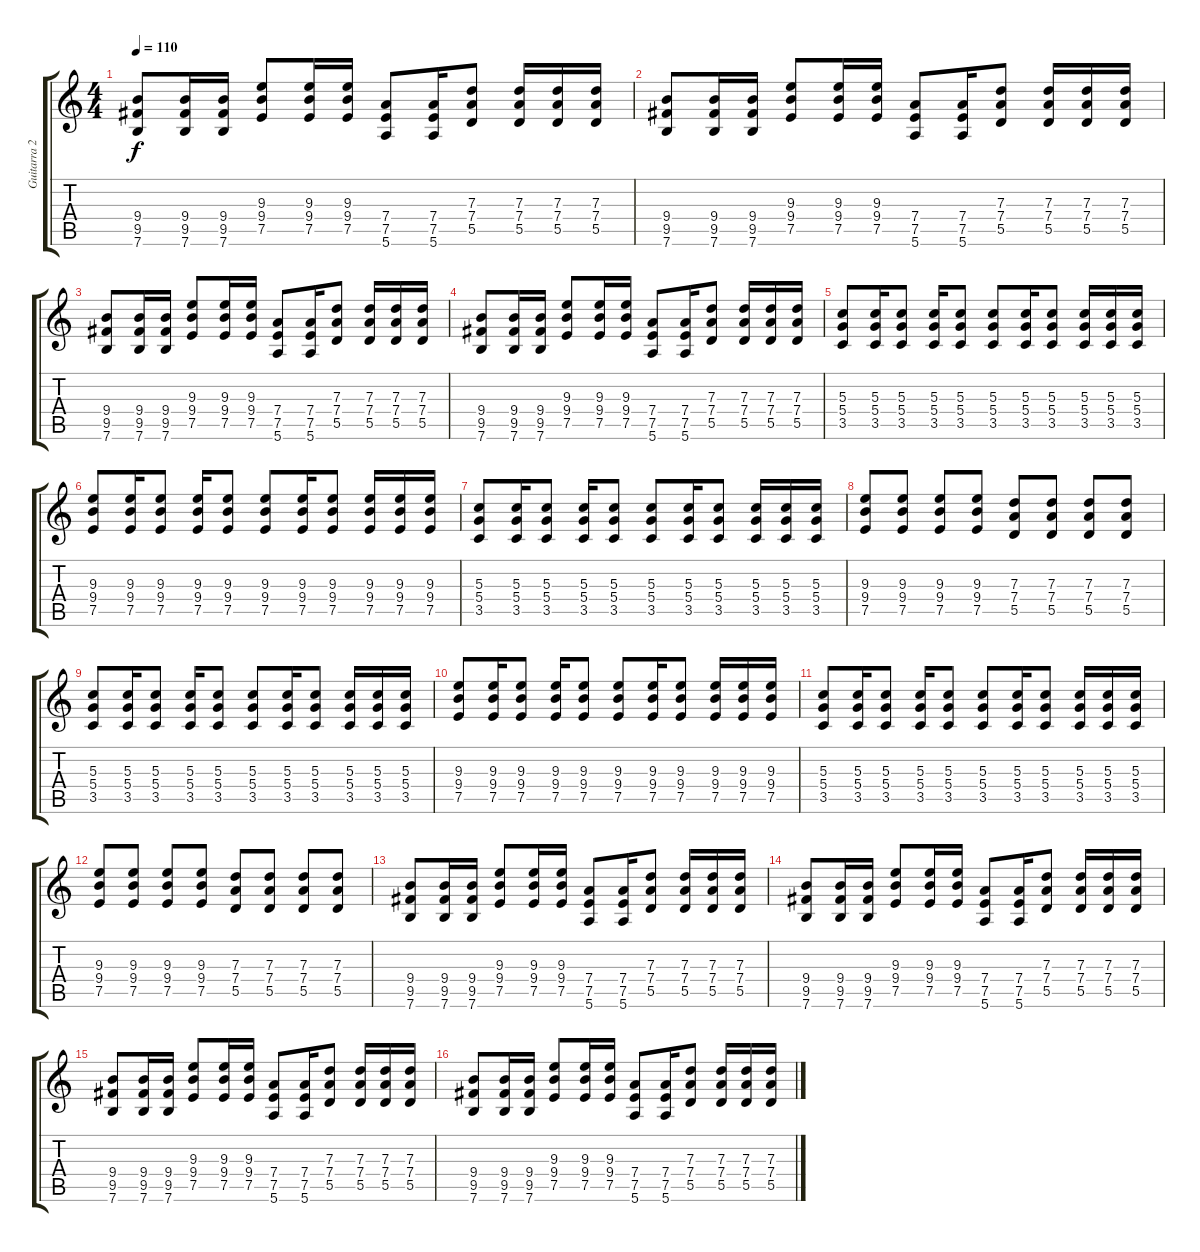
\track ("Guitarra 2" "Guitarra 2") {instrument overdrivenguitar}
\staff {score tabs}
\tuning (E4 B3 G3 D3 A2 E2) {hide}
\ts (4 4)
\tempo 110
\clef g2
\ks c
(9.4 9.5 7.6).8{dy f} (9.4 9.5 7.6).16 (9.4 9.5 7.6).16 (9.3 9.4 7.5).8 (9.3 9.4 7.5).16 (9.3 9.4 7.5).16 (7.4 7.5 5.6).8 (7.4 7.5 5.6).16 (7.3 7.4 5.5).8 (7.3 7.4 5.5).16 (7.3 7.4 5.5).16 (7.3 7.4 5.5).16 |
(9.4 9.5 7.6).8 (9.4 9.5 7.6).16 (9.4 9.5 7.6).16 (9.3 9.4 7.5).8 (9.3 9.4 7.5).16 (9.3 9.4 7.5).16 (7.4 7.5 5.6).8 (7.4 7.5 5.6).16 (7.3 7.4 5.5).8 (7.3 7.4 5.5).16 (7.3 7.4 5.5).16 (7.3 7.4 5.5).16 |
(9.4 9.5 7.6).8 (9.4 9.5 7.6).16 (9.4 9.5 7.6).16 (9.3 9.4 7.5).8 (9.3 9.4 7.5).16 (9.3 9.4 7.5).16 (7.4 7.5 5.6).8 (7.4 7.5 5.6).16 (7.3 7.4 5.5).8 (7.3 7.4 5.5).16 (7.3 7.4 5.5).16 (7.3 7.4 5.5).16 |
(9.4 9.5 7.6).8 (9.4 9.5 7.6).16 (9.4 9.5 7.6).16 (9.3 9.4 7.5).8 (9.3 9.4 7.5).16 (9.3 9.4 7.5).16 (7.4 7.5 5.6).8 (7.4 7.5 5.6).16 (7.3 7.4 5.5).8 (7.3 7.4 5.5).16 (7.3 7.4 5.5).16 (7.3 7.4 5.5).16 |
(5.3 5.4 3.5).8 (5.3 5.4 3.5).16 (5.3 5.4 3.5).8 (5.3 5.4 3.5).16 (5.3 5.4 3.5).8 (5.3 5.4 3.5).8 (5.3 5.4 3.5).16 (5.3 5.4 3.5).8 (5.3 5.4 3.5).16 (5.3 5.4 3.5).16 (5.3 5.4 3.5).16 |
(9.3 9.4 7.5).8 (9.3 9.4 7.5).16 (9.3 9.4 7.5).8 (9.3 9.4 7.5).16 (9.3 9.4 7.5).8 (9.3 9.4 7.5).8 (9.3 9.4 7.5).16 (9.3 9.4 7.5).8 (9.3 9.4 7.5).16 (9.3 9.4 7.5).16 (9.3 9.4 7.5).16 |
(5.3 5.4 3.5).8 (5.3 5.4 3.5).16 (5.3 5.4 3.5).8 (5.3 5.4 3.5).16 (5.3 5.4 3.5).8 (5.3 5.4 3.5).8 (5.3 5.4 3.5).16 (5.3 5.4 3.5).8 (5.3 5.4 3.5).16 (5.3 5.4 3.5).16 (5.3 5.4 3.5).16 |
(9.3 9.4 7.5).8 (9.3 9.4 7.5).8 (9.3 9.4 7.5).8 (9.3 9.4 7.5).8 (7.3 7.4 5.5).8 (7.3 7.4 5.5).8 (7.3 7.4 5.5).8 (7.3 7.4 5.5).8 |
(5.3 5.4 3.5).8 (5.3 5.4 3.5).16 (5.3 5.4 3.5).8 (5.3 5.4 3.5).16 (5.3 5.4 3.5).8 (5.3 5.4 3.5).8 (5.3 5.4 3.5).16 (5.3 5.4 3.5).8 (5.3 5.4 3.5).16 (5.3 5.4 3.5).16 (5.3 5.4 3.5).16 |
(9.3 9.4 7.5).8 (9.3 9.4 7.5).16 (9.3 9.4 7.5).8 (9.3 9.4 7.5).16 (9.3 9.4 7.5).8 (9.3 9.4 7.5).8 (9.3 9.4 7.5).16 (9.3 9.4 7.5).8 (9.3 9.4 7.5).16 (9.3 9.4 7.5).16 (9.3 9.4 7.5).16 |
(5.3 5.4 3.5).8 (5.3 5.4 3.5).16 (5.3 5.4 3.5).8 (5.3 5.4 3.5).16 (5.3 5.4 3.5).8 (5.3 5.4 3.5).8 (5.3 5.4 3.5).16 (5.3 5.4 3.5).8 (5.3 5.4 3.5).16 (5.3 5.4 3.5).16 (5.3 5.4 3.5).16 |
(9.3 9.4 7.5).8 (9.3 9.4 7.5).8 (9.3 9.4 7.5).8 (9.3 9.4 7.5).8 (7.3 7.4 5.5).8 (7.3 7.4 5.5).8 (7.3 7.4 5.5).8 (7.3 7.4 5.5).8 |
(9.4 9.5 7.6).8 (9.4 9.5 7.6).16 (9.4 9.5 7.6).16 (9.3 9.4 7.5).8 (9.3 9.4 7.5).16 (9.3 9.4 7.5).16 (7.4 7.5 5.6).8 (7.4 7.5 5.6).16 (7.3 7.4 5.5).8 (7.3 7.4 5.5).16 (7.3 7.4 5.5).16 (7.3 7.4 5.5).16 |
(9.4 9.5 7.6).8 (9.4 9.5 7.6).16 (9.4 9.5 7.6).16 (9.3 9.4 7.5).8 (9.3 9.4 7.5).16 (9.3 9.4 7.5).16 (7.4 7.5 5.6).8 (7.4 7.5 5.6).16 (7.3 7.4 5.5).8 (7.3 7.4 5.5).16 (7.3 7.4 5.5).16 (7.3 7.4 5.5).16 |
(9.4 9.5 7.6).8 (9.4 9.5 7.6).16 (9.4 9.5 7.6).16 (9.3 9.4 7.5).8 (9.3 9.4 7.5).16 (9.3 9.4 7.5).16 (7.4 7.5 5.6).8 (7.4 7.5 5.6).16 (7.3 7.4 5.5).8 (7.3 7.4 5.5).16 (7.3 7.4 5.5).16 (7.3 7.4 5.5).16 |
(9.4 9.5 7.6).8 (9.4 9.5 7.6).16 (9.4 9.5 7.6).16 (9.3 9.4 7.5).8 (9.3 9.4 7.5).16 (9.3 9.4 7.5).16 (7.4 7.5 5.6).8 (7.4 7.5 5.6).16 (7.3 7.4 5.5).8 (7.3 7.4 5.5).16 (7.3 7.4 5.5).16 (7.3 7.4 5.5).16
